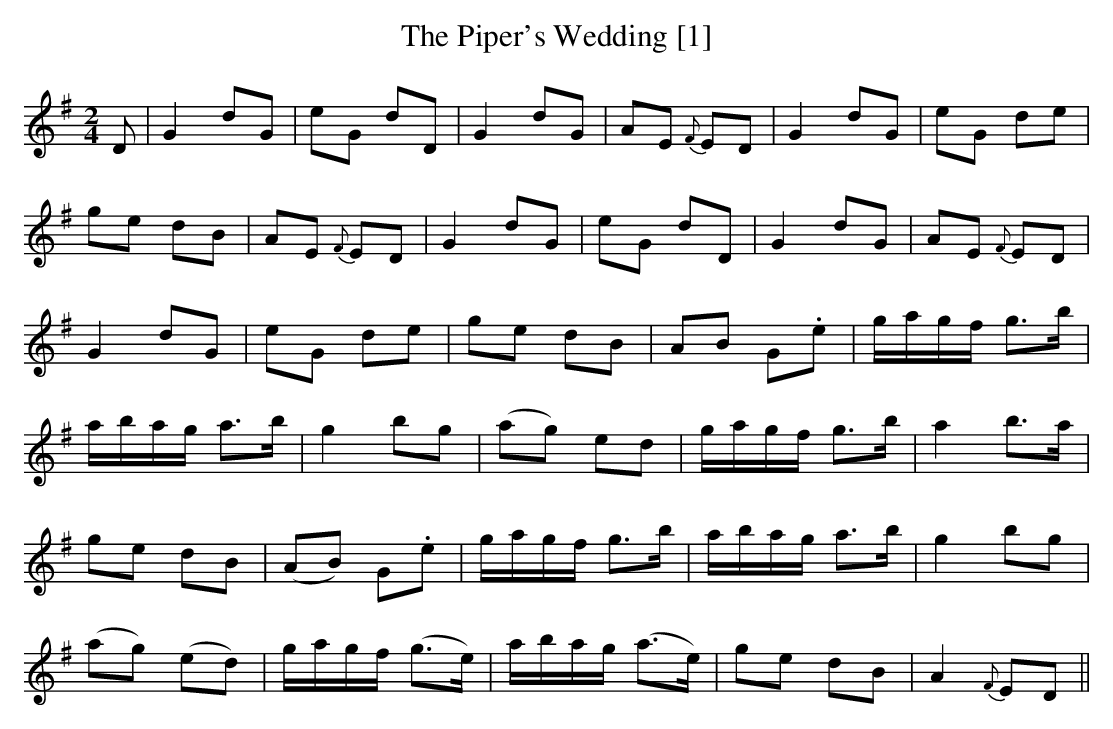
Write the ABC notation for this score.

X:1
T:Piper's Wedding [1], The
M:2/4
L:1/8
K:G
D|G2 dG|eG dD|G2 dG|AE {F}ED|G2 dG|eG de|
ge dB|AE {F}ED|G2 dG|eG dD|G2 dG|AE {F}ED|
G2 dG|eG de|ge dB|AB G.e|g/a/g/f/ g>b|
a/b/a/g/ a>b|g2 bg|(ag) ed|g/a/g/f/ g>b|a2 b>a|
ge dB|(AB) G.e|g/a/g/f/ g>b|a/b/a/g/ a>b|g2 bg|
(ag) (ed)|g/a/g/f/ (g>e)|a/b/a/g/ (a>e)|ge dB|A2 {F}ED||
